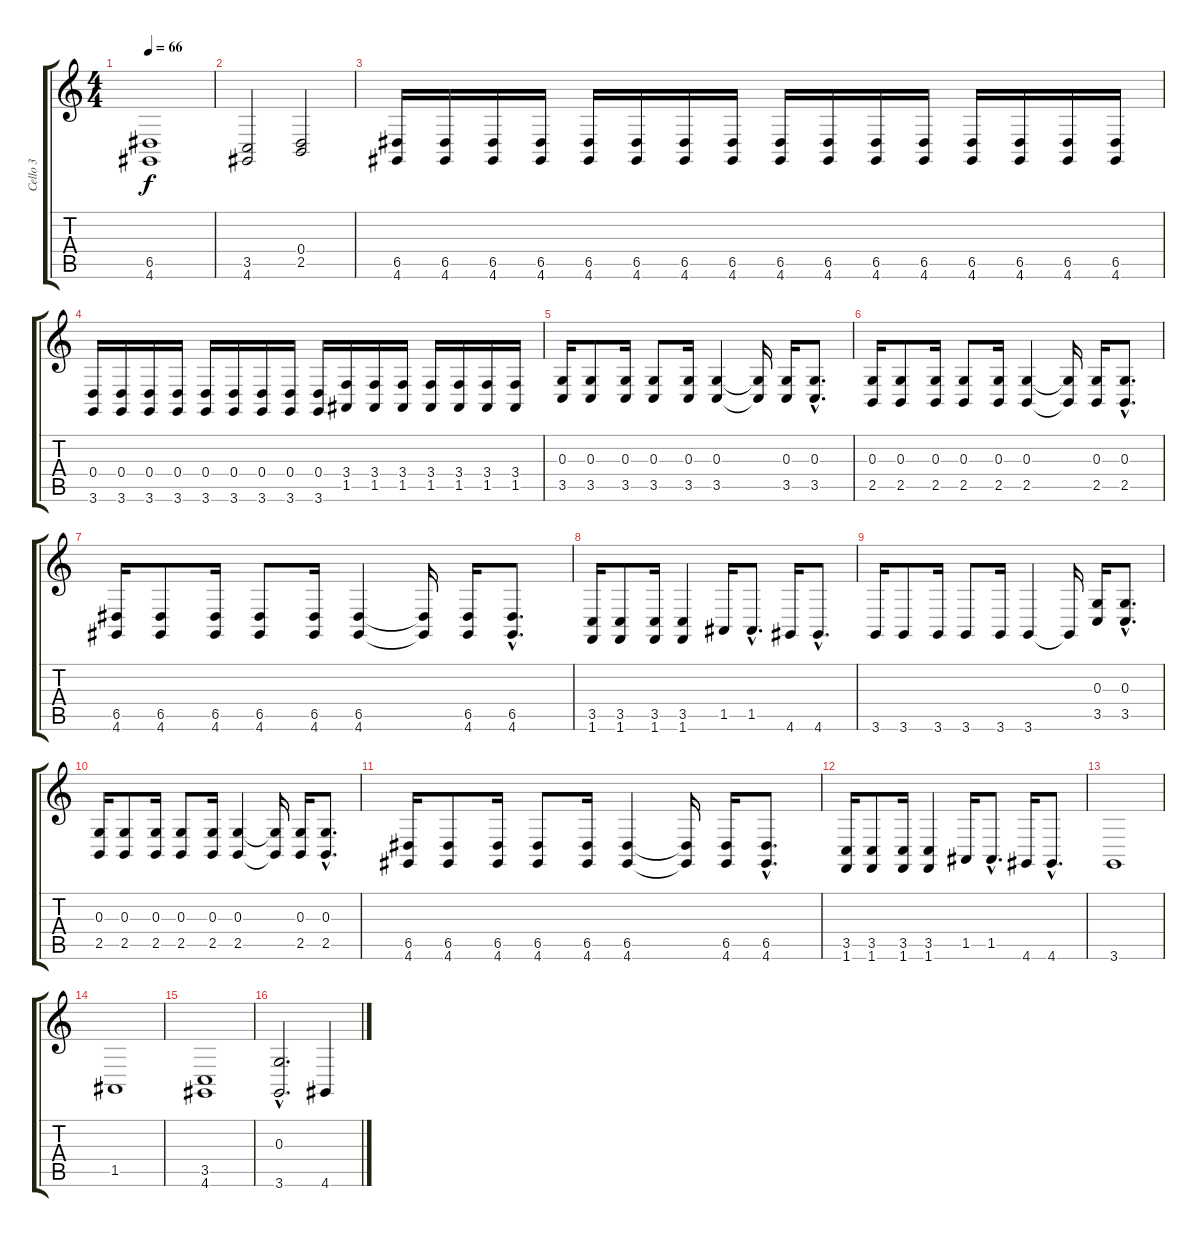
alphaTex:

\track ("Cello 3" "Cello 3") {instrument cello}
\staff {score tabs}
\tuning (E4 B3 G3 D3 A2 E2) {hide}
\ts (4 4)
\tempo 66
\clef g2
\ks c
(6.5 4.6).1{dy f} |
(3.5 4.6).2 (0.4 2.5).2 |
(6.5 4.6).16 (6.5 4.6).16 (6.5 4.6).16 (6.5 4.6).16 (6.5 4.6).16 (6.5 4.6).16 (6.5 4.6).16 (6.5 4.6).16 (6.5 4.6).16 (6.5 4.6).16 (6.5 4.6).16 (6.5 4.6).16 (6.5 4.6).16 (6.5 4.6).16 (6.5 4.6).16 (6.5 4.6).16 |
(0.4 3.6).16 (0.4 3.6).16 (0.4 3.6).16 (0.4 3.6).16 (0.4 3.6).16 (0.4 3.6).16 (0.4 3.6).16 (0.4 3.6).16 (0.4 3.6).16 (3.4 1.5).16 (3.4 1.5).16 (3.4 1.5).16 (3.4 1.5).16 (3.4 1.5).16 (3.4 1.5).16 (3.4 1.5).16 |
(0.3 3.5).16 (0.3 3.5).8 (0.3 3.5).16 (0.3 3.5).8 (0.3 3.5).16 (0.3 3.5).4 (0.3{t} 3.5{t}).16 (0.3 3.5).16 (0.3{hac} 3.5{hac}).8{d} |
(0.3 2.5).16 (0.3 2.5).8 (0.3 2.5).16 (0.3 2.5).8 (0.3 2.5).16 (0.3 2.5).4 (0.3{t} 2.5{t}).16 (0.3 2.5).16 (0.3{hac} 2.5{hac}).8{d} |
(6.5 4.6).16 (6.5 4.6).8 (6.5 4.6).16 (6.5 4.6).8 (6.5 4.6).16 (6.5 4.6).4 (6.5{t} 4.6{t}).16 (6.5 4.6).16 (6.5{hac} 4.6{hac}).8{d} |
(3.5 1.6).16 (3.5 1.6).8 (3.5 1.6).16 (3.5 1.6).4 1.5.16 1.5{hac}.8{d} 4.6.16 4.6{hac}.8{d} |
3.6.16 3.6.8 3.6.16 3.6.8 3.6.16 3.6.4 3.6{t}.16 (0.3 3.5).16 (0.3{hac} 3.5{hac}).8{d} |
(0.3 2.5).16 (0.3 2.5).8 (0.3 2.5).16 (0.3 2.5).8 (0.3 2.5).16 (0.3 2.5).4 (0.3{t} 2.5{t}).16 (0.3 2.5).16 (0.3{hac} 2.5{hac}).8{d} |
(6.5 4.6).16 (6.5 4.6).8 (6.5 4.6).16 (6.5 4.6).8 (6.5 4.6).16 (6.5 4.6).4 (6.5{t} 4.6{t}).16 (6.5 4.6).16 (6.5{hac} 4.6{hac}).8{d} |
(3.5 1.6).16 (3.5 1.6).8 (3.5 1.6).16 (3.5 1.6).4 1.5.16 1.5{hac}.8{d} 4.6.16 4.6{hac}.8{d} |
3.6.1 |
1.5.1 |
(3.5 4.6).1 |
(0.3{hac} 3.6{hac}).2{d} 4.6.4
